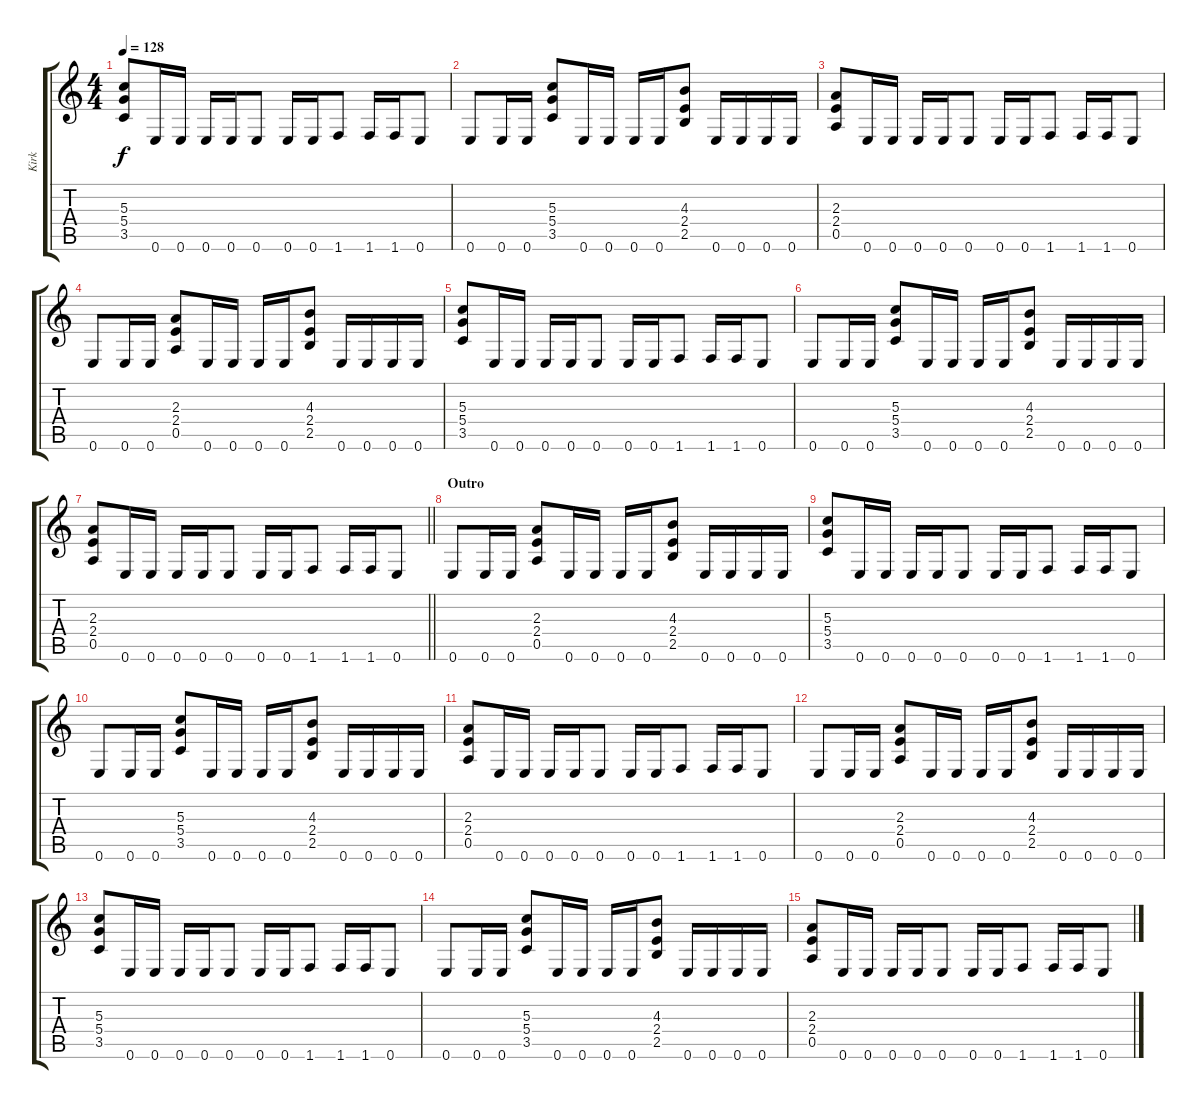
\track ("Kirk" "Kirk") {instrument distortionguitar}
\staff {score tabs}
\tuning (E4 B3 G3 D3 A2 E2) {hide}
\ts (4 4)
\tempo 128
\clef g2
\ks c
(5.3 5.4 3.5).8{dy f} 0.6.16 0.6.16 0.6.16 0.6.16 0.6.8 0.6.16 0.6.16 1.6.8 1.6.16 1.6.16 0.6.8 |
0.6.8 0.6.16 0.6.16 (5.3 5.4 3.5).8 0.6.16 0.6.16 0.6.16 0.6.16 (4.3 2.4 2.5).8 0.6.16 0.6.16 0.6.16 0.6.16 |
(2.3 2.4 0.5).8 0.6.16 0.6.16 0.6.16 0.6.16 0.6.8 0.6.16 0.6.16 1.6.8 1.6.16 1.6.16 0.6.8 |
0.6.8 0.6.16 0.6.16 (2.3 2.4 0.5).8 0.6.16 0.6.16 0.6.16 0.6.16 (4.3 2.4 2.5).8 0.6.16 0.6.16 0.6.16 0.6.16 |
(5.3 5.4 3.5).8 0.6.16 0.6.16 0.6.16 0.6.16 0.6.8 0.6.16 0.6.16 1.6.8 1.6.16 1.6.16 0.6.8 |
0.6.8 0.6.16 0.6.16 (5.3 5.4 3.5).8 0.6.16 0.6.16 0.6.16 0.6.16 (4.3 2.4 2.5).8 0.6.16 0.6.16 0.6.16 0.6.16 |
\barLineRight lightlight
(2.3 2.4 0.5).8 0.6.16 0.6.16 0.6.16 0.6.16 0.6.8 0.6.16 0.6.16 1.6.8 1.6.16 1.6.16 0.6.8 |
\section ("" "Outro")
0.6.8 0.6.16 0.6.16 (2.3 2.4 0.5).8 0.6.16 0.6.16 0.6.16 0.6.16 (4.3 2.4 2.5).8 0.6.16 0.6.16 0.6.16 0.6.16 |
(5.3 5.4 3.5).8 0.6.16 0.6.16 0.6.16 0.6.16 0.6.8 0.6.16 0.6.16 1.6.8 1.6.16 1.6.16 0.6.8 |
0.6.8 0.6.16 0.6.16 (5.3 5.4 3.5).8 0.6.16 0.6.16 0.6.16 0.6.16 (4.3 2.4 2.5).8 0.6.16 0.6.16 0.6.16 0.6.16 |
(2.3 2.4 0.5).8{volume 0} 0.6.16 0.6.16 0.6.16 0.6.16 0.6.8 0.6.16 0.6.16 1.6.8 1.6.16 1.6.16 0.6.8 |
0.6.8 0.6.16 0.6.16 (2.3 2.4 0.5).8 0.6.16 0.6.16 0.6.16 0.6.16 (4.3 2.4 2.5).8 0.6.16 0.6.16 0.6.16 0.6.16 |
(5.3 5.4 3.5).8 0.6.16 0.6.16 0.6.16 0.6.16 0.6.8 0.6.16 0.6.16 1.6.8 1.6.16 1.6.16 0.6.8 |
0.6.8 0.6.16 0.6.16 (5.3 5.4 3.5).8 0.6.16 0.6.16 0.6.16 0.6.16 (4.3 2.4 2.5).8 0.6.16 0.6.16 0.6.16 0.6.16 |
(2.3 2.4 0.5).8 0.6.16 0.6.16 0.6.16 0.6.16 0.6.8 0.6.16 0.6.16 1.6.8 1.6.16 1.6.16 0.6.8
